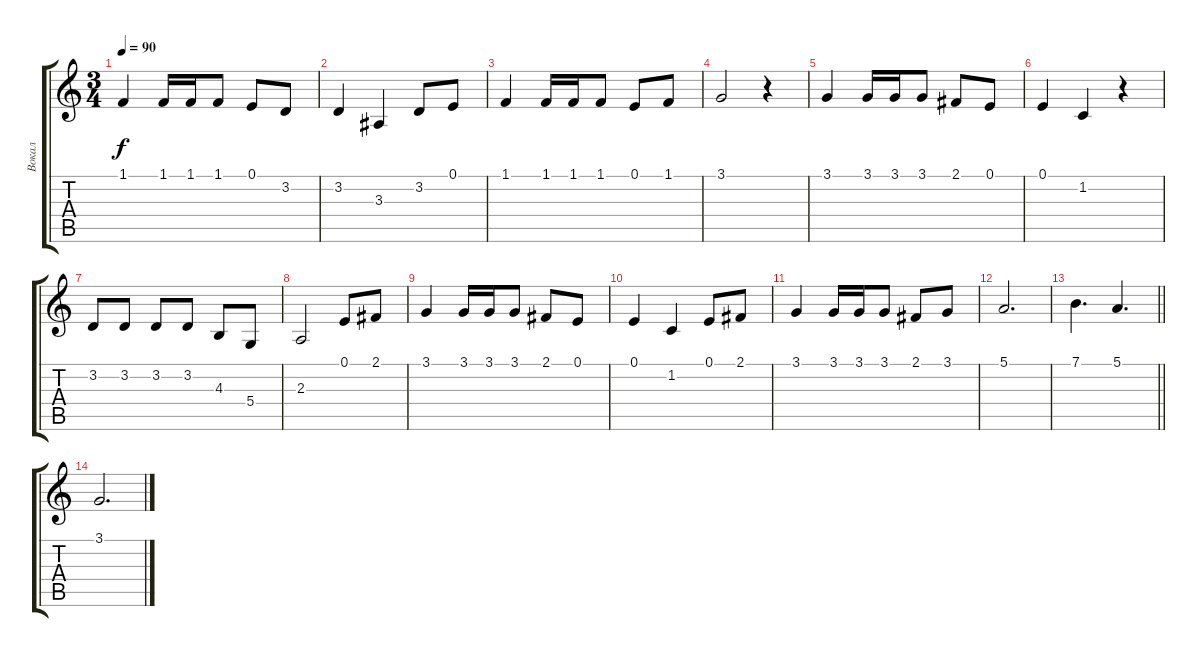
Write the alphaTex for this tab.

\track ("Вокал" "Вокал") {instrument lead6voice}
\staff {score tabs}
\tuning (E4 B3 G3 D3 A2 E2) {hide}
\ts (3 4)
\tempo 90
\clef g2
\ks c
1.1.4{dy f} 1.1.16 1.1.16 1.1.8 0.1.8 3.2.8 |
3.2.4 3.3.4 3.2.8 0.1.8 |
1.1.4 1.1.16 1.1.16 1.1.8 0.1.8 1.1.8 |
3.1.2 r.4 |
3.1.4 3.1.16 3.1.16 3.1.8 2.1.8 0.1.8 |
0.1.4 1.2.4 r.4 |
3.2.8 3.2.8 3.2.8 3.2.8 4.3.8 5.4.8 |
2.3.2 0.1.8 2.1.8 |
3.1.4 3.1.16 3.1.16 3.1.8 2.1.8 0.1.8 |
0.1.4 1.2.4 0.1.8 2.1.8 |
3.1.4 3.1.16 3.1.16 3.1.8 2.1.8 3.1.8 |
5.1.2{d} |
\barLineRight lightlight
7.1.4{d} 5.1.4{d} |
3.1.2{d}
